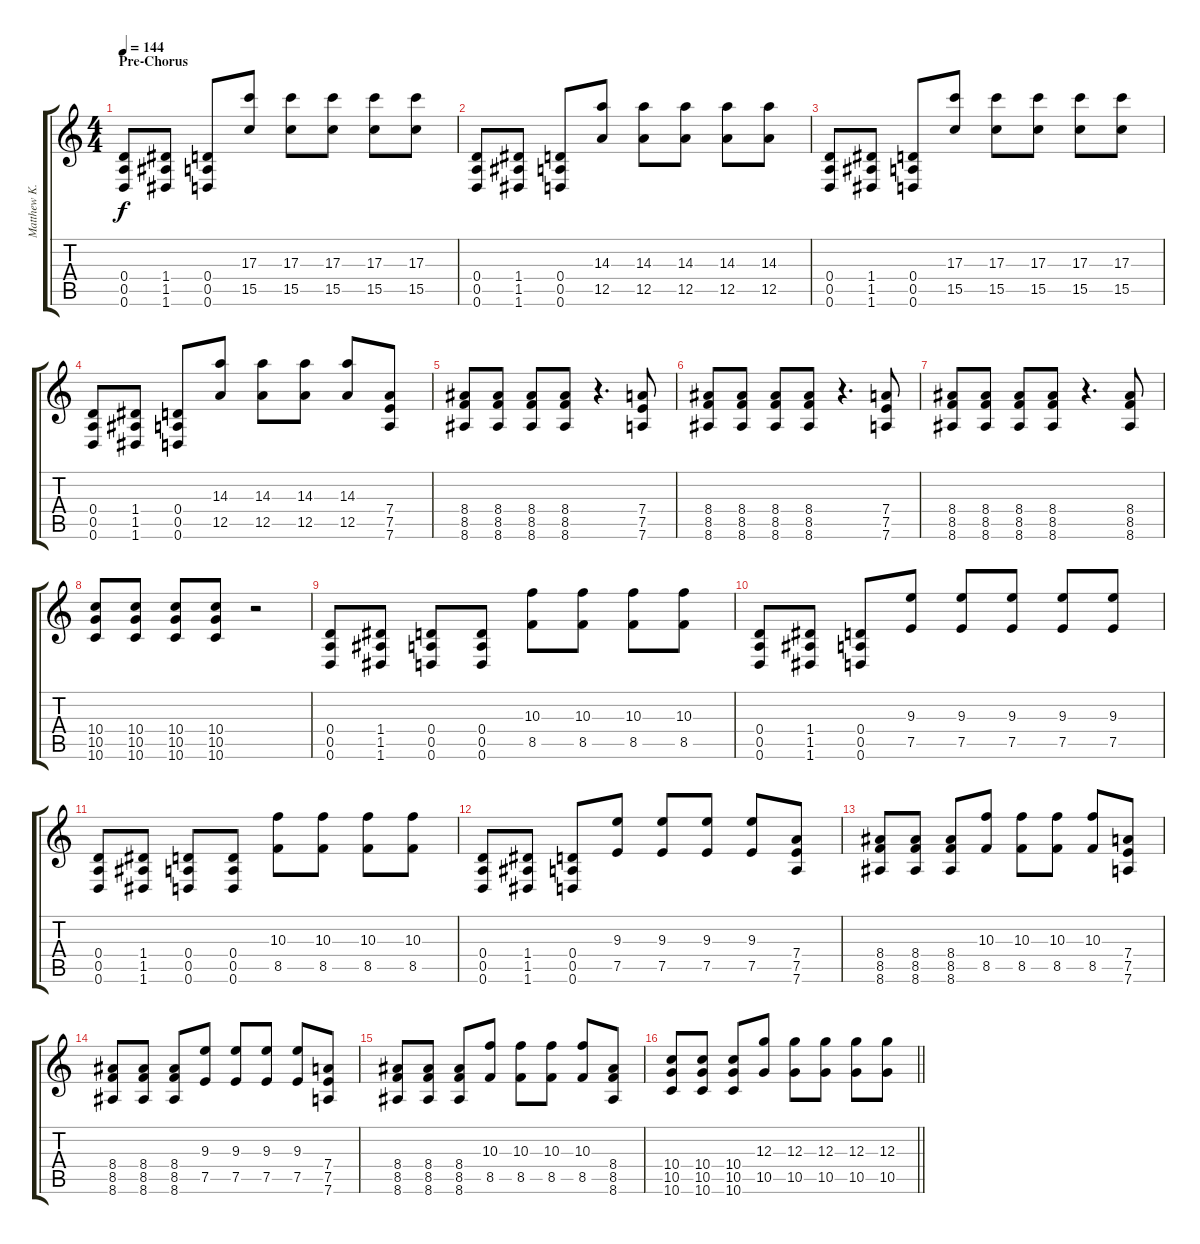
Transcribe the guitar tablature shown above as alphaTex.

\track ("Matthew K. Heafy" "Matthew K.") {instrument distortionguitar}
\staff {score tabs}
\tuning (E4 B3 G3 D3 A2 D2) {hide}
\ts (4 4)
\section ("" "Pre-Chorus")
\tempo 144
\clef g2
\ks c
(0.4 0.5 0.6).8{dy f} (1.4 1.5 1.6).8 (0.4 0.5 0.6).8 (17.3 15.5).8 (17.3 15.5).8 (17.3 15.5).8 (17.3 15.5).8 (17.3 15.5).8 |
(0.4 0.5 0.6).8 (1.4 1.5 1.6).8 (0.4 0.5 0.6).8 (14.3 12.5).8 (14.3 12.5).8 (14.3 12.5).8 (14.3 12.5).8 (14.3 12.5).8 |
(0.4 0.5 0.6).8 (1.4 1.5 1.6).8 (0.4 0.5 0.6).8 (17.3 15.5).8 (17.3 15.5).8 (17.3 15.5).8 (17.3 15.5).8 (17.3 15.5).8 |
(0.4 0.5 0.6).8 (1.4 1.5 1.6).8 (0.4 0.5 0.6).8 (14.3 12.5).8 (14.3 12.5).8 (14.3 12.5).8 (14.3 12.5).8 (7.4 7.5 7.6).8 |
(8.4 8.5 8.6).8 (8.4 8.5 8.6).8 (8.4 8.5 8.6).8 (8.4 8.5 8.6).8 r.4{d} (7.4 7.5 7.6).8 |
(8.4 8.5 8.6).8 (8.4 8.5 8.6).8 (8.4 8.5 8.6).8 (8.4 8.5 8.6).8 r.4{d} (7.4 7.5 7.6).8 |
(8.4 8.5 8.6).8 (8.4 8.5 8.6).8 (8.4 8.5 8.6).8 (8.4 8.5 8.6).8 r.4{d} (8.4 8.5 8.6).8 |
(10.4 10.5 10.6).8 (10.4 10.5 10.6).8 (10.4 10.5 10.6).8 (10.4 10.5 10.6).8 r.2 |
(0.4 0.5 0.6).8 (1.4 1.5 1.6).8 (0.4 0.5 0.6).8 (0.4 0.5 0.6).8 (10.3 8.5).8 (10.3 8.5).8 (10.3 8.5).8 (10.3 8.5).8 |
(0.4 0.5 0.6).8 (1.4 1.5 1.6).8 (0.4 0.5 0.6).8 (9.3 7.5).8 (9.3 7.5).8 (9.3 7.5).8 (9.3 7.5).8 (9.3 7.5).8 |
(0.4 0.5 0.6).8 (1.4 1.5 1.6).8 (0.4 0.5 0.6).8 (0.4 0.5 0.6).8 (10.3 8.5).8 (10.3 8.5).8 (10.3 8.5).8 (10.3 8.5).8 |
(0.4 0.5 0.6).8 (1.4 1.5 1.6).8 (0.4 0.5 0.6).8 (9.3 7.5).8 (9.3 7.5).8 (9.3 7.5).8 (9.3 7.5).8 (7.4 7.5 7.6).8 |
(8.4 8.5 8.6).8 (8.4 8.5 8.6).8 (8.4 8.5 8.6).8 (10.3 8.5).8 (10.3 8.5).8 (10.3 8.5).8 (10.3 8.5).8 (7.4 7.5 7.6).8 |
(8.4 8.5 8.6).8 (8.4 8.5 8.6).8 (8.4 8.5 8.6).8 (9.3 7.5).8 (9.3 7.5).8 (9.3 7.5).8 (9.3 7.5).8 (7.4 7.5 7.6).8 |
(8.4 8.5 8.6).8 (8.4 8.5 8.6).8 (8.4 8.5 8.6).8 (10.3 8.5).8 (10.3 8.5).8 (10.3 8.5).8 (10.3 8.5).8 (8.4 8.5 8.6).8 |
\barLineRight lightlight
(10.4 10.5 10.6).8 (10.4 10.5 10.6).8 (10.4 10.5 10.6).8 (12.3 10.5).8 (12.3 10.5).8 (12.3 10.5).8 (12.3 10.5).8 (12.3 10.5).8
